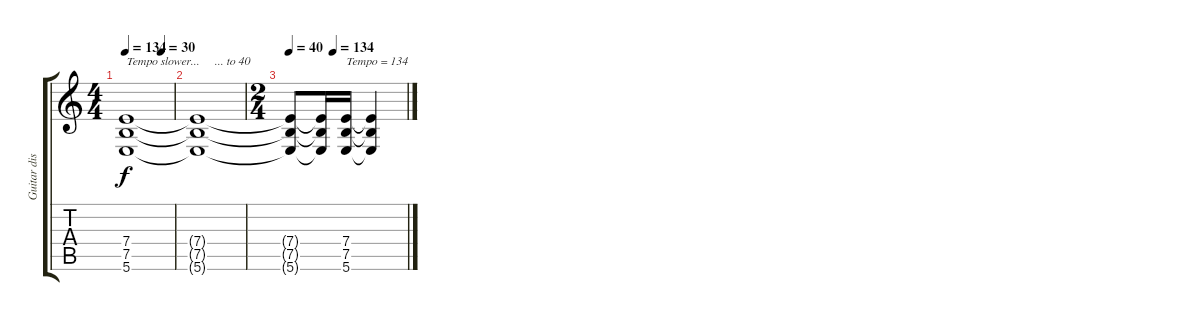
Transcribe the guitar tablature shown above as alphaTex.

\track ("Guitar distortion 2" "Guitar dis") {instrument distortionguitar}
\staff {score tabs}
\tuning (B3 Gb3 D3 A2 E2 B1) {hide}
\ts (4 4)
\tempo 134
\tempo (30 0.75)
\clef g2
\ks c
(7.4{t} 7.5{t} 5.6{t}).1{txt "Tempo slower...     ... to 40" dy f volume 14} |
(7.4{t} 7.5{t} 5.6{t}).1{volume 13} |
\ts (2 4)
\tempo 40
\tempo (134 0.375)
(7.4{t} 7.5{t} 5.6{t}).8 (7.4{t} 7.5{t} 5.6{t}).16 (7.4 7.5 5.6).16{txt "Tempo = 134"} (7.4{t} 7.5{t} 5.6{t}).4
